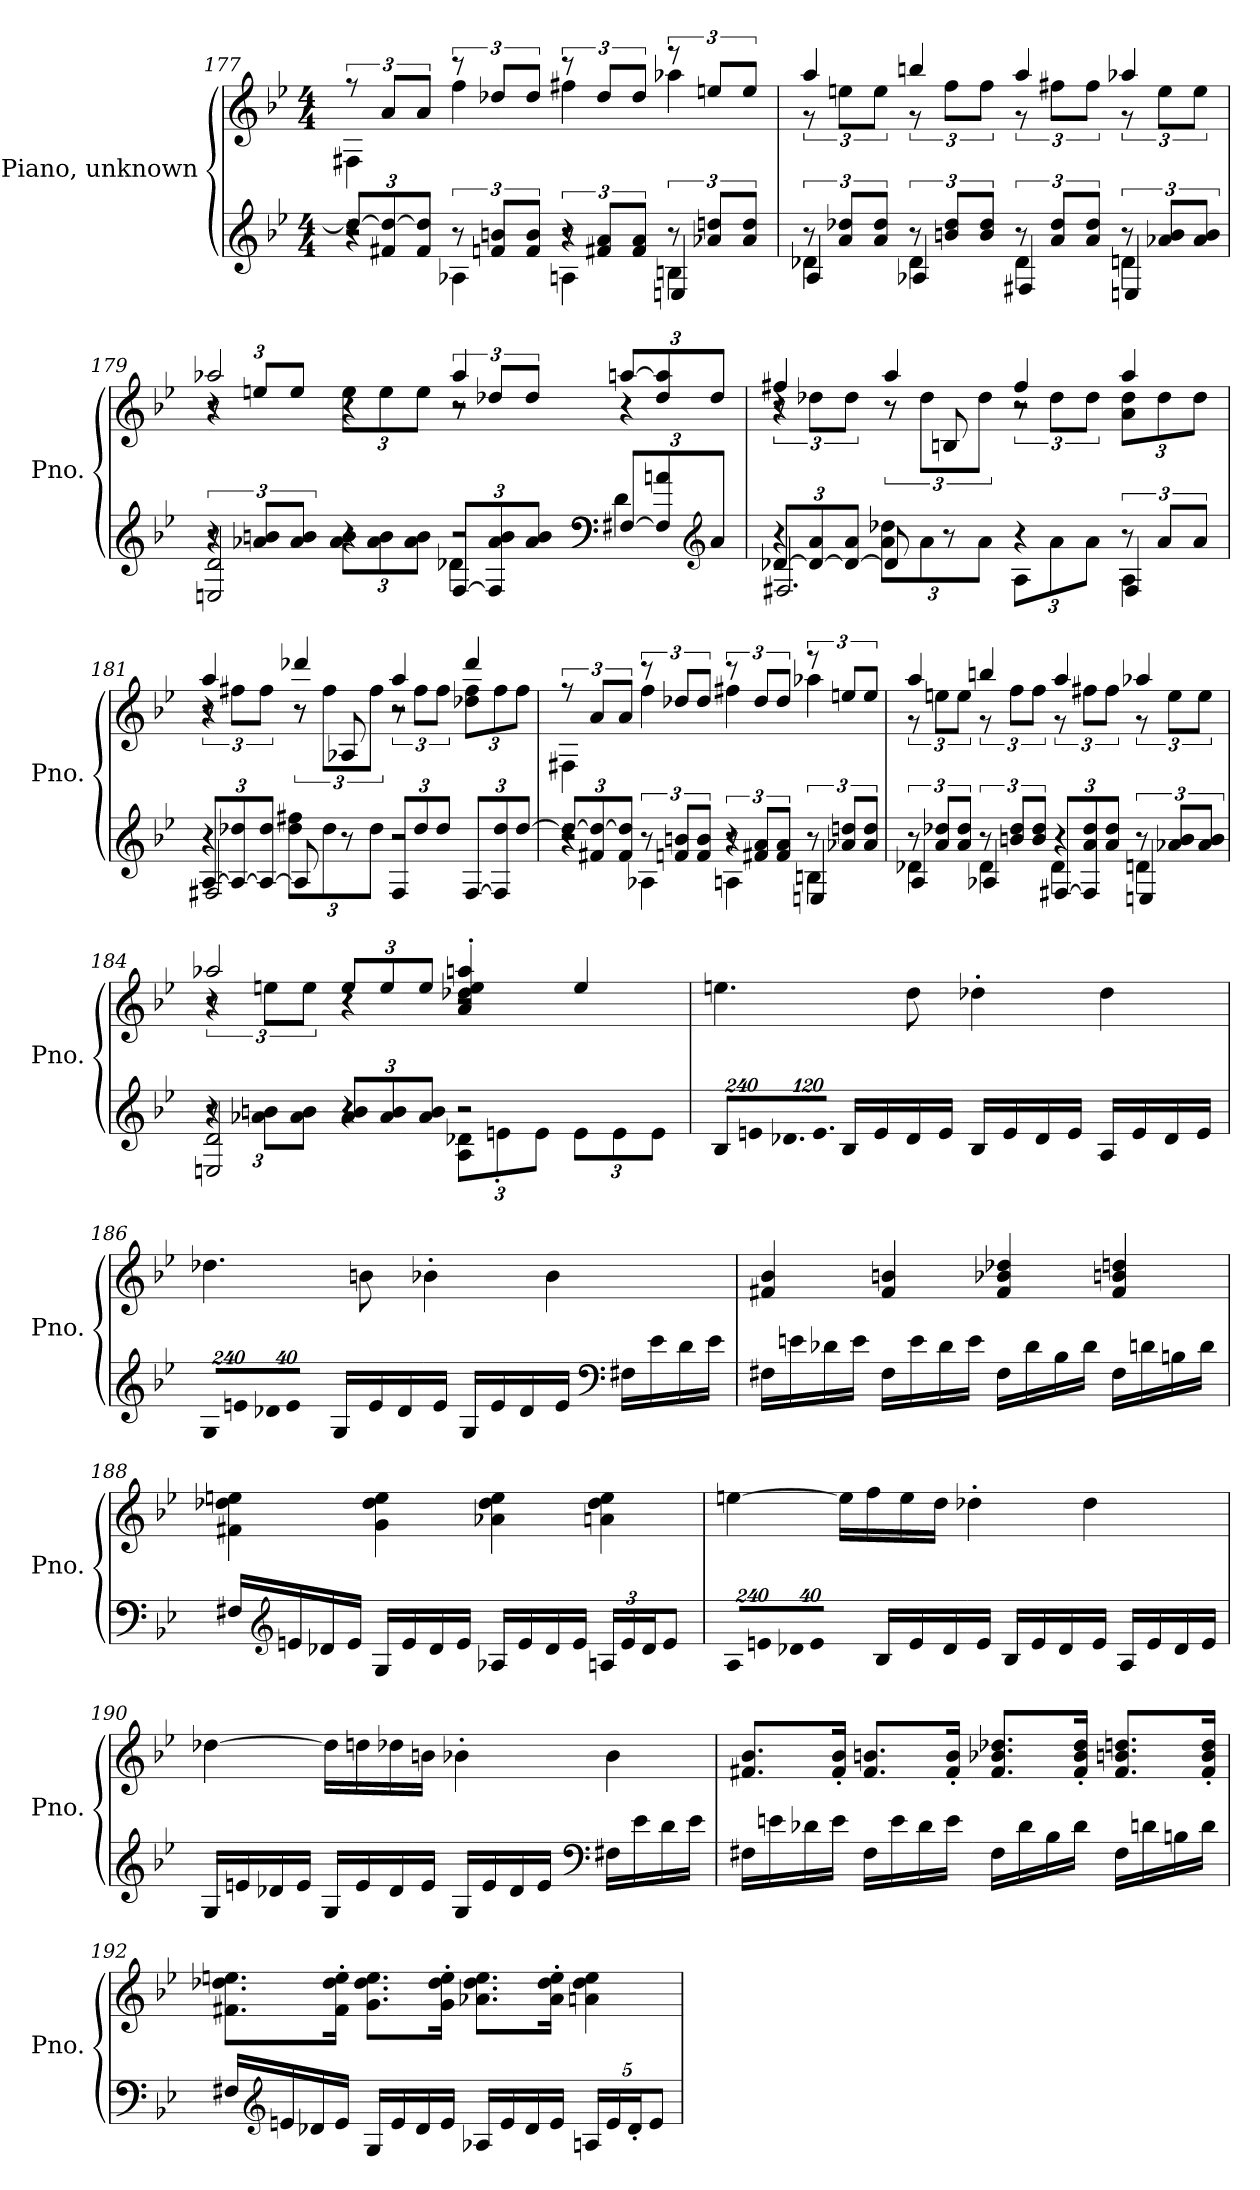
**kern	**kern
*part1	*part1
*staff2	*staff1
*I"Piano, unknown	*
*I'Pno.	*
!!LO:LB:g=z
*clefG2	*clefG2
*k[b-e-]	*k[b-e-]
*M4/4	*M4/4
*Xbrackettup	*
=177	=177
*^	*^
*	*^	*	*
12dd-/L_	4r	2r	12r	4F#X\
12f#X/ 12dd-/_	.	.	12a/L	.
12f#/ 12dd-/]J	.	.	12a/J	.
*brackettup	*	*	*	*
12r	4A-X\	.	12r	4ff\
12fn/ 12bn/L	.	.	12dd-X/L	.
12f/ 12b/J	.	.	12dd-/J	.
12r	4An\	4r	12r	4ff#X\
12f#X/ 12a/L	.	.	12dd-/L	.
12f#/ 12a/J	.	.	12dd-/J	.
12r	4Bn\	4En/	12r	4aa-X\
12a-X/ 12ddn/L	.	.	12een/L	.
12a-/ 12dd/J	.	.	12ee/J	.
=178	=178	=178	=178	=178
12r	4d-X\	4A/	4aa/	12r
12a/ 12dd-X/L	.	.	.	12een\L
12a/ 12dd-/J	.	.	.	12ee\J
12r	4d-\	4A-X/	4bbn/	12r
12bn/ 12dd-/L	.	.	.	12ff\L
12b/ 12dd-/J	.	.	.	12ff\J
12r	4d-\	4F#X/	4aa/	12r
12a/ 12dd-/L	.	.	.	12ff#X\L
12a/ 12dd-/J	.	.	.	12ff#\J
12r	4dn\	4En/	4aa-X/	12r
12a-X/ 12b/L	.	.	.	12ee\L
12a-/ 12b/J	.	.	.	12ee\J
!!LO:LB:g=z
=179	=179	=179	=179	=179
*	*	*	*	*^
12r	4r	2En/ 2d/	2aa-X/	4r	12r
12a-X/ 12bn/L	.	.	.	.	12een/L
12a-/ 12b/J	.	.	.	.	12ee/J
*	*Xbrackettup	*	*	*Xbrackettup	*
4r	12a-\ 12b\L	.	.	12ee\L	4r
.	12a-\ 12b\	.	.	12ee\	.
.	12a-\ 12b\J	.	.	12ee\J	.
*	*	*	*	*	*brackettup
[12F/L	4d-X\	2r	4aa-/	2r	12r
12F/] 12a-/ 12b/	.	.	.	.	12dd-X/L
12a-/ 12b/J	.	.	.	.	12dd-/J
*clefF4	*	*	*	*	*
*	*	*	*	*	*Xbrackettup
[12F#X/L	4d-\	.	4r	.	[12aan/L
12F#/] 12an/	.	.	.	.	12dd-/ 12aa/]
*clefG2	*	*	*	*	*
12a/J	.	.	.	.	12dd-/J
=180	=180	=180	=180	=180	=180
*	*	*	*	*brackettup	*
[12d-X/L	4r	2.F#X/	4r	12r	4ff#X/
12d-/_ 12a/	.	.	.	12dd-X\L	.
12d-/_ 12a/J	.	.	.	12dd-\J	.
8d-/]	12a\ 12dd-X\L	.	4aa/	12r	8r
.	12a\	.	.	12dd-\L	.
8r	.	.	.	.	8Bn/
.	12a\J	.	.	12dd-\J	.
4r	12A\L	.	4ff#/	12r	2r
.	12a\	.	.	12dd-\L	.
.	12a\J	.	.	12dd-\J	.
*brackettup	*	*	*	*Xbrackettup	*
12r	4A\	4F#/	4aa/	12a\ 12dd-\L	.
12a/L	.	.	.	12dd-\	.
12a/J	.	.	.	12dd-\J	.
!!LO:LB:g=z	!!	!!
=181	=181	=181	=181	=181	=181
*Xbrackettup	*	*	*	*brackettup	*
[12A/L	4r	2F#X/	4r	12r	4aa/
12A/_ 12dd-X/	.	.	.	12ff#X\L	.
12A/_ 12dd-/J	.	.	.	12ff#\J	.
8A/]	12dd-\ 12ff#X\L	.	4ddd-X/	12r	8r
.	12dd-\	.	.	12ff#\L	.
8r	.	.	.	.	8A-X/
.	12dd-\J	.	.	12ff#\J	.
12F#/L	2r	2r	4aa/	12r	2r
12dd-/	.	.	.	12ff#\L	.
12dd-/J	.	.	.	12ff#\J	.
*	*	*	*	*Xbrackettup	*
[12F#/L	.	.	4ddd-/	12dd-X\ 12ff#\L	.
12F#/] 12dd-/	.	.	.	12ff#\	.
[12dd-/J	.	.	.	12ff#\J	.
*	*	*	*v	*v	*v
=182	=182	=182	=182
*	*	*	*brackettup
*	*	*	*^
12dd-/L_	4r	2r	12r	4F#X\
12f#X/ 12dd-/_	.	.	12a/L	.
12f#/ 12dd-/]J	.	.	12a/J	.
*brackettup	*	*	*	*
12r	4A-X\	.	12r	4ff\
12fn/ 12bn/L	.	.	12dd-X/L	.
12f/ 12b/J	.	.	12dd-/J	.
12r	4An\	4r	12r	4ff#X\
12f#X/ 12a/L	.	.	12dd-/L	.
12f#/ 12a/J	.	.	12dd-/J	.
12r	4Bn\	4En/	12r	4aa-X\
12a-X/ 12ddn/L	.	.	12een/L	.
12a-/ 12dd/J	.	.	12ee/J	.
!!LO:LB:g=z	!!
=183	=183	=183	=183	=183
12r	4d-X\	4A/	4aa/	12r
12a/ 12dd-X/L	.	.	.	12een\L
12a/ 12dd-/J	.	.	.	12ee\J
12r	4d-\	4A-X/	4bbn/	12r
12bn/ 12dd-/L	.	.	.	12ff\L
12b/ 12dd-/J	.	.	.	12ff\J
*Xbrackettup	*	*	*	*
[12F#X/L	4d-\	4r	4aa/	12r
12F#/] 12a/ 12dd-/	.	.	.	12ff#X\L
12a/ 12dd-/J	.	.	.	12ff#\J
*brackettup	*	*	*	*
12r	4dn\	4En/	4aa-X/	12r
12a-X/ 12b/L	.	.	.	12ee\L
12a-/ 12b/J	.	.	.	12ee\J
=184	=184	=184	=184	=184
*	*	*	*	*^
4r	12r	2En/ 2d/	2aa-X/	12r	4r
.	12a-X\ 12bn\L	.	.	12een\L	.
.	12a-\ 12b\J	.	.	12ee\J	.
*Xbrackettup	*	*	*	*	*Xbrackettup
12a-/ 12b/L	4r	.	.	4r	12ee/L
12a-/ 12b/	.	.	.	.	12ee/
12a-/ 12b/J	.	.	.	.	12ee/J
2r	12A\ 12d-X\L	2r	2r	2r	4a/' 4dd-X/' 4ee/' 4aan/'
.	12en'\	.	.	.	.
.	12e\J	.	.	.	.
.	12e\L	.	.	.	4ee/
.	12e\	.	.	.	.
.	12e\J	.	.	.	.
*	*v	*v	*	*	*
*	*	*v	*v	*v
!!LO:PB:g=z
=185	=185	=185
!LO:N:vis=16	!	!
*v	*v	*
1920%137B-/LL	4.een\
!LO:N:vis=16	!
1920%137en/	.
!LO:N:vis=32.	!
1920%103d-X/L	.
!LO:N:vis=32.	!
1920%103e/JJJ	.
16B-/LL	.
16e/	.
16d-/	8dd\
16e/JJ	.
16B-/LL	4dd-X'\
16e/	.
16d-/	.
16e/JJ	.
16A/LL	4dd-\
16e/	.
16d-/	.
16e/JJ	.
=186	=186
!LO:N:vis=16	!
1920%137G/LL	4.dd-X\
!LO:N:vis=16	!
1920%137en/	.
!LO:N:vis=32	!
640%23d-X/K	.
!LO:N:vis=16	!
1920%137e/JJ	.
16G/LL	.
16e/	.
16d-/	8bn\
16e/JJ	.
16G/LL	4b-X'\
16e/	.
16d-/	.
16e/JJ	.
*clefF4	*
16F#X\LL	4b-\
16e\	.
16d-\	.
16e\JJ	.
!!LO:LB:g=z
=187	=187
16F#X\LL	4f#X/ 4b-/
16en\	.
16d-X\	.
16e\JJ	.
16F#\LL	4f#/ 4bn/
16e\	.
16d-\	.
16e\JJ	.
16F#\LL	4f#/ 4b-X/ 4dd-X/
16d-\	.
16B-\	.
16d-\JJ	.
16F#\LL	4f#/ 4bn/ 4ddn/
16dn\	.
16Bn\	.
16d\JJ	.
=188	=188
16F#X/LL	4f#X\ 4dd-X\ 4een\
*clefG2	*
16en/	.
16d-X/	.
16e/JJ	.
16G/LL	4g\ 4dd-\ 4ee\
16e/	.
16d-/	.
16e/JJ	.
16A-X/LL	4a-X\ 4dd-\ 4ee\
16e/	.
16d-/	.
16e/JJ	.
24An/LL	4an\ 4dd-\ 4ee\
24e/	.
24d-/J	.
8e/J	.
!!LO:LB:g=z
=189	=189
!LO:N:vis=16	!
1920%137A/LL	[4een\
!LO:N:vis=16	!
1920%137en/	.
!LO:N:vis=32	!
640%23d-X/K	.
!LO:N:vis=16	!
1920%137e/JJ	.
16B-/LL	16ee\LL]
16e/	16ff\
16d-/	16ee\
16e/JJ	16dd\JJ
16B-/LL	4dd-X'\
16e/	.
16d-/	.
16e/JJ	.
16A/LL	4dd-\
16e/	.
16d-/	.
16e/JJ	.
=190	=190
16G/LL	[4dd-X\
16en/	.
16d-X/	.
16e/JJ	.
16G/LL	16dd-\LL]
16e/	16ddn\
16d-/	16dd-X\
16e/JJ	16bn\JJ
16G/LL	4b-X'\
16e/	.
16d-/	.
16e/JJ	.
*clefF4	*
16F#X\LL	4b-\
16e\	.
16d-\	.
16e\JJ	.
!!LO:LB:g=z
=191	=191
16F#X\LL	8.f#X/ 8.b-/L
16en\	.
16d-X\	.
16e\JJ	16f#/' 16b-/'Jk
16F#\LL	8.f#/ 8.bn/L
16e\	.
16d-\	.
16e\JJ	16f#/' 16b/'Jk
16F#\LL	8.f#/ 8.b-X/ 8.dd-X/L
16d-\	.
16B-\	.
16d-\JJ	16f#/' 16b-/' 16dd-/'Jk
16F#\LL	8.f#/ 8.bn/ 8.ddn/L
16dn\	.
16Bn\	.
16d\JJ	16f#/' 16b/' 16dd/'Jk
!!LO:LB:g=z
=192	=192
16F#X/LL	8.f#X\ 8.dd-X\ 8.een\L
*clefG2	*
16en/	.
16d-X/	.
16e/JJ	16f#\' 16dd-\' 16ee\'Jk
16G/LL	8.g\ 8.dd-\ 8.ee\L
16e/	.
16d-/	.
16e/JJ	16g\' 16dd-\' 16ee\'Jk
16A-X/LL	8.a-X\ 8.dd-\ 8.ee\L
16e/	.
16d-/	.
16e/JJ	16a-\' 16dd-\' 16ee\'Jk
20An/LL	4an\ 4dd-\ 4ee\
20e/	.
20d-'/J	.
10e/J	.
=	=
*-	*-
